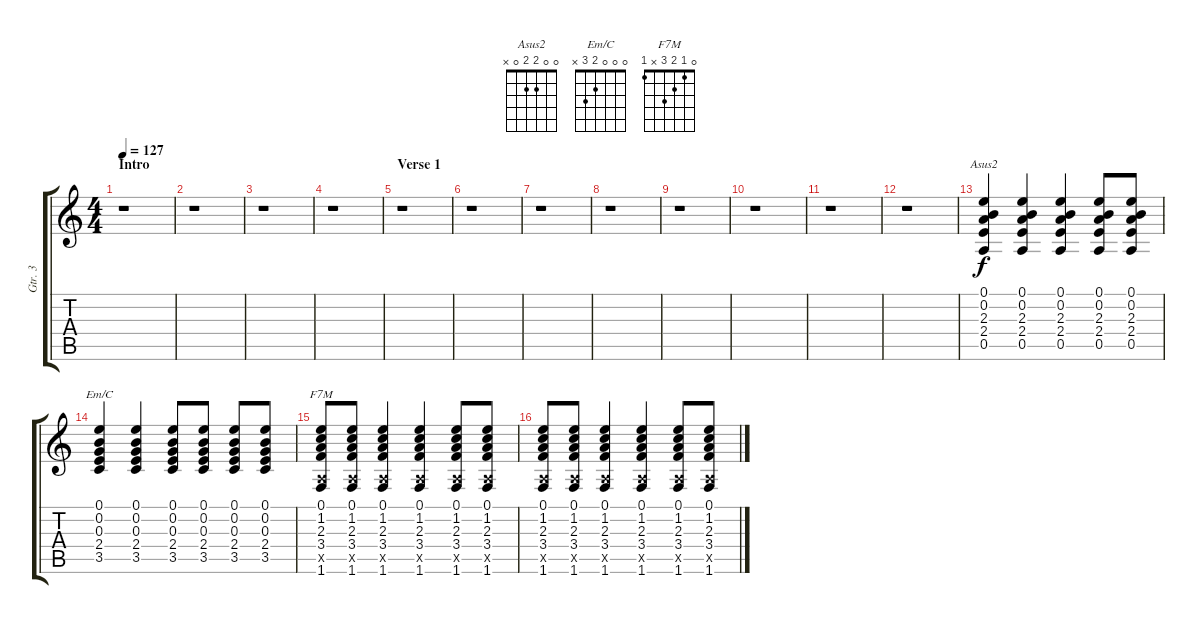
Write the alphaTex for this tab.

\track ("Gtr. 3" "Gtr. 3") {instrument acousticguitarsteel}
\staff {score tabs}
\tuning (E4 B3 G3 D3 A2 E2) {hide}
\chord ("Asus2" 0 0 2 2 0 x)
\chord ("Em/C" 0 0 0 2 3 x)
\chord ("F7M" 0 1 2 3 x 1)
\ts (4 4)
\section ("" "Intro")
\tempo 127
\clef g2
\ks c
r.1{dy f instrument acousticguitarsteel} |
r.1 |
r.1 |
r.1 |
\section ("" "Verse 1")
r.1 |
r.1 |
r.1 |
r.1 |
r.1 |
r.1 |
r.1 |
r.1 |
(0.1 0.2 2.3 2.4 0.5).4{ch "Asus2"} (0.1 0.2 2.3 2.4 0.5).4 (0.1 0.2 2.3 2.4 0.5).4 (0.1 0.2 2.3 2.4 0.5).8 (0.1 0.2 2.3 2.4 0.5).8 |
(0.1 0.2 0.3 2.4 3.5).4{ch "Em/C"} (0.1 0.2 0.3 2.4 3.5).4 (0.1 0.2 0.3 2.4 3.5).8 (0.1 0.2 0.3 2.4 3.5).8 (0.1 0.2 0.3 2.4 3.5).8 (0.1 0.2 0.3 2.4 3.5).8 |
(0.1 1.2 2.3 3.4 0.5{x} 1.6).8{ch "F7M"} (0.1 1.2 2.3 3.4 0.5{x} 1.6).8 (0.1 1.2 2.3 3.4 0.5{x} 1.6).4 (0.1 1.2 2.3 3.4 0.5{x} 1.6).4 (0.1 1.2 2.3 3.4 0.5{x} 1.6).8 (0.1 1.2 2.3 3.4 0.5{x} 1.6).8 |
(0.1 1.2 2.3 3.4 0.5{x} 1.6).8 (0.1 1.2 2.3 3.4 0.5{x} 1.6).8 (0.1 1.2 2.3 3.4 0.5{x} 1.6).4 (0.1 1.2 2.3 3.4 0.5{x} 1.6).4 (0.1 1.2 2.3 3.4 0.5{x} 1.6).8 (0.1 1.2 2.3 3.4 0.5{x} 1.6).8
